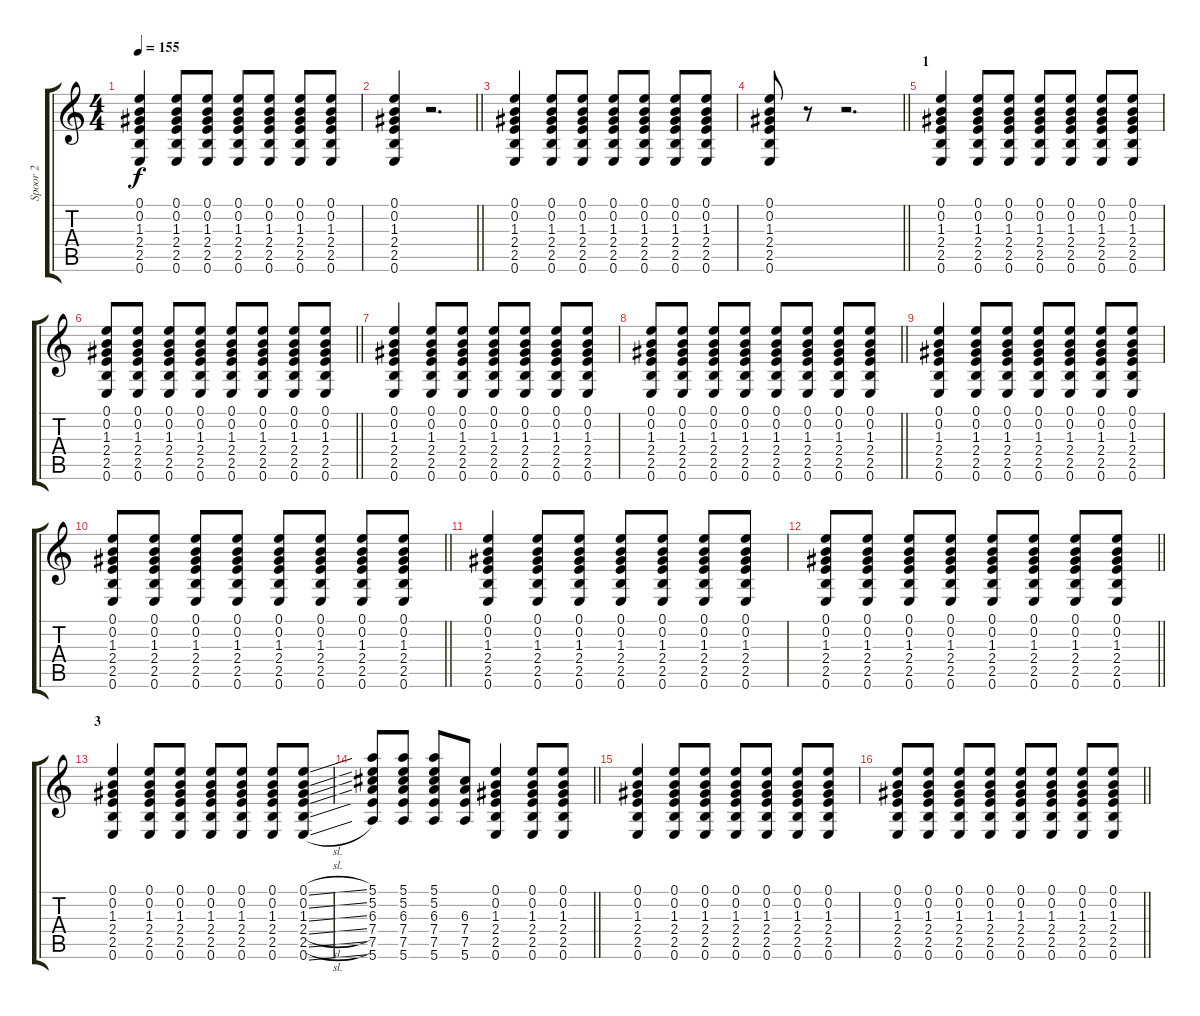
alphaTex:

\track ("Spoor 2" "Spoor 2") {instrument overdrivenguitar}
\staff {score tabs}
\tuning (E4 B3 G3 D3 A2 E2) {hide}
\ts (4 4)
\tempo 155
\clef g2
\ks c
(0.1 0.2 1.3 2.4 2.5 0.6).4{dy f} (0.1 0.2 1.3 2.4 2.5 0.6).8 (0.1 0.2 1.3 2.4 2.5 0.6).8 (0.1 0.2 1.3 2.4 2.5 0.6).8 (0.1 0.2 1.3 2.4 2.5 0.6).8 (0.1 0.2 1.3 2.4 2.5 0.6).8 (0.1 0.2 1.3 2.4 2.5 0.6).8 |
\barLineRight lightlight
(0.1 0.2 1.3 2.4 2.5 0.6).4 r.2{d} |
(0.1 0.2 1.3 2.4 2.5 0.6).4 (0.1 0.2 1.3 2.4 2.5 0.6).8 (0.1 0.2 1.3 2.4 2.5 0.6).8 (0.1 0.2 1.3 2.4 2.5 0.6).8 (0.1 0.2 1.3 2.4 2.5 0.6).8 (0.1 0.2 1.3 2.4 2.5 0.6).8 (0.1 0.2 1.3 2.4 2.5 0.6).8 |
\barLineRight lightlight
(0.1 0.2 1.3 2.4 2.5 0.6).8 r.8 r.2{d} |
\section ("" "1")
(0.1 0.2 1.3 2.4 2.5 0.6).4 (0.1 0.2 1.3 2.4 2.5 0.6).8 (0.1 0.2 1.3 2.4 2.5 0.6).8 (0.1 0.2 1.3 2.4 2.5 0.6).8 (0.1 0.2 1.3 2.4 2.5 0.6).8 (0.1 0.2 1.3 2.4 2.5 0.6).8 (0.1 0.2 1.3 2.4 2.5 0.6).8 |
\barLineRight lightlight
(0.1 0.2 1.3 2.4 2.5 0.6).8 (0.1 0.2 1.3 2.4 2.5 0.6).8 (0.1 0.2 1.3 2.4 2.5 0.6).8 (0.1 0.2 1.3 2.4 2.5 0.6).8 (0.1 0.2 1.3 2.4 2.5 0.6).8 (0.1 0.2 1.3 2.4 2.5 0.6).8 (0.1 0.2 1.3 2.4 2.5 0.6).8 (0.1 0.2 1.3 2.4 2.5 0.6).8 |
(0.1 0.2 1.3 2.4 2.5 0.6).4 (0.1 0.2 1.3 2.4 2.5 0.6).8 (0.1 0.2 1.3 2.4 2.5 0.6).8 (0.1 0.2 1.3 2.4 2.5 0.6).8 (0.1 0.2 1.3 2.4 2.5 0.6).8 (0.1 0.2 1.3 2.4 2.5 0.6).8 (0.1 0.2 1.3 2.4 2.5 0.6).8 |
\barLineRight lightlight
(0.1 0.2 1.3 2.4 2.5 0.6).8 (0.1 0.2 1.3 2.4 2.5 0.6).8 (0.1 0.2 1.3 2.4 2.5 0.6).8 (0.1 0.2 1.3 2.4 2.5 0.6).8 (0.1 0.2 1.3 2.4 2.5 0.6).8 (0.1 0.2 1.3 2.4 2.5 0.6).8 (0.1 0.2 1.3 2.4 2.5 0.6).8 (0.1 0.2 1.3 2.4 2.5 0.6).8 |
(0.1 0.2 1.3 2.4 2.5 0.6).4 (0.1 0.2 1.3 2.4 2.5 0.6).8 (0.1 0.2 1.3 2.4 2.5 0.6).8 (0.1 0.2 1.3 2.4 2.5 0.6).8 (0.1 0.2 1.3 2.4 2.5 0.6).8 (0.1 0.2 1.3 2.4 2.5 0.6).8 (0.1 0.2 1.3 2.4 2.5 0.6).8 |
\barLineRight lightlight
(0.1 0.2 1.3 2.4 2.5 0.6).8 (0.1 0.2 1.3 2.4 2.5 0.6).8 (0.1 0.2 1.3 2.4 2.5 0.6).8 (0.1 0.2 1.3 2.4 2.5 0.6).8 (0.1 0.2 1.3 2.4 2.5 0.6).8 (0.1 0.2 1.3 2.4 2.5 0.6).8 (0.1 0.2 1.3 2.4 2.5 0.6).8 (0.1 0.2 1.3 2.4 2.5 0.6).8 |
(0.1 0.2 1.3 2.4 2.5 0.6).4 (0.1 0.2 1.3 2.4 2.5 0.6).8 (0.1 0.2 1.3 2.4 2.5 0.6).8 (0.1 0.2 1.3 2.4 2.5 0.6).8 (0.1 0.2 1.3 2.4 2.5 0.6).8 (0.1 0.2 1.3 2.4 2.5 0.6).8 (0.1 0.2 1.3 2.4 2.5 0.6).8 |
\barLineRight lightlight
(0.1 0.2 1.3 2.4 2.5 0.6).8 (0.1 0.2 1.3 2.4 2.5 0.6).8 (0.1 0.2 1.3 2.4 2.5 0.6).8 (0.1 0.2 1.3 2.4 2.5 0.6).8 (0.1 0.2 1.3 2.4 2.5 0.6).8 (0.1 0.2 1.3 2.4 2.5 0.6).8 (0.1 0.2 1.3 2.4 2.5 0.6).8 (0.1 0.2 1.3 2.4 2.5 0.6).8 |
\section ("" "3")
(0.1 0.2 1.3 2.4 2.5 0.6).4 (0.1 0.2 1.3 2.4 2.5 0.6).8 (0.1 0.2 1.3 2.4 2.5 0.6).8 (0.1 0.2 1.3 2.4 2.5 0.6).8 (0.1 0.2 1.3 2.4 2.5 0.6).8 (0.1 0.2 1.3 2.4 2.5 0.6).8 (0.1{sl} 0.2{sl} 1.3{sl} 2.4{sl} 2.5{sl} 0.6{sl}).8 |
\barLineRight lightlight
(5.1 5.2 6.3 7.4 7.5 5.6).8 (5.1 5.2 6.3 7.4 7.5 5.6).8 (5.1 5.2 6.3 7.4 7.5 5.6).8 (6.3 7.4 7.5 5.6).8 (0.1 0.2 1.3 2.4 2.5 0.6).4 (0.1 0.2 1.3 2.4 2.5 0.6).8 (0.1 0.2 1.3 2.4 2.5 0.6).8 |
(0.1 0.2 1.3 2.4 2.5 0.6).4 (0.1 0.2 1.3 2.4 2.5 0.6).8 (0.1 0.2 1.3 2.4 2.5 0.6).8 (0.1 0.2 1.3 2.4 2.5 0.6).8 (0.1 0.2 1.3 2.4 2.5 0.6).8 (0.1 0.2 1.3 2.4 2.5 0.6).8 (0.1 0.2 1.3 2.4 2.5 0.6).8 |
\barLineRight lightlight
(0.1 0.2 1.3 2.4 2.5 0.6).8 (0.1 0.2 1.3 2.4 2.5 0.6).8 (0.1 0.2 1.3 2.4 2.5 0.6).8 (0.1 0.2 1.3 2.4 2.5 0.6).8 (0.1 0.2 1.3 2.4 2.5 0.6).8 (0.1 0.2 1.3 2.4 2.5 0.6).8 (0.1 0.2 1.3 2.4 2.5 0.6).8 (0.1 0.2 1.3 2.4 2.5 0.6).8
